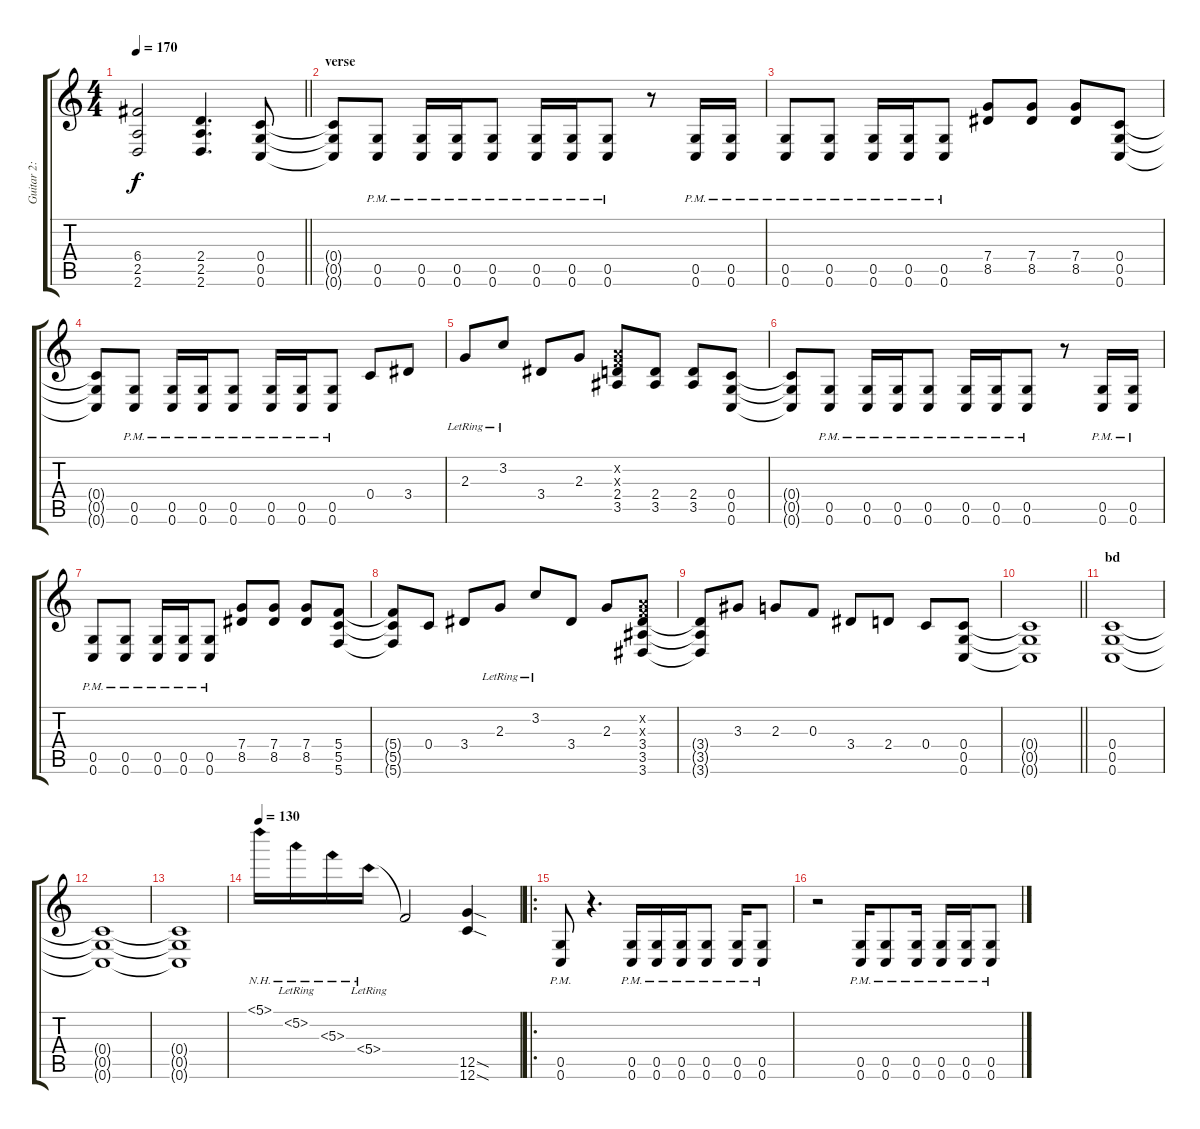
\track ("Guitar 2: Maarten" "Guitar 2: ") {instrument distortionguitar}
\staff {score tabs}
\tuning (D4 A3 F3 C3 G2 C2) {hide}
\ts (4 4)
\tempo 170
\clef g2
\barLineRight lightlight
\ks c
(6.4 2.5 2.6).2{dy f} (2.4 2.5 2.6).4{d} (0.4 0.5 0.6).8 |
\section ("" "verse")
(0.4{t} 0.5{t} 0.6{t}).8 (0.5{pm} 0.6).8 (0.5{pm} 0.6).16 (0.5{pm} 0.6).16 (0.5{pm} 0.6).8 (0.5{pm} 0.6).16 (0.5{pm} 0.6).16 (0.5{pm} 0.6).8 r.8 (0.5{pm} 0.6).16 (0.5{pm} 0.6).16 |
(0.5{pm} 0.6).8 (0.5{pm} 0.6).8 (0.5{pm} 0.6).16 (0.5{pm} 0.6).16 (0.5{pm} 0.6).8 (7.4 8.5).8 (7.4 8.5).8 (7.4 8.5).8 (0.4 0.5 0.6).8 |
(0.4{t} 0.5{t} 0.6{t}).8 (0.5{pm} 0.6).8 (0.5{pm} 0.6).16 (0.5{pm} 0.6).16 (0.5{pm} 0.6).8 (0.5{pm} 0.6).16 (0.5{pm} 0.6).16 (0.5{pm} 0.6).8 0.4.8 3.4.8 |
2.3{lr}.8 3.2{lr}.8 3.4.8 2.3.8 (0.2{x} 0.3{x} 2.4 3.5).8 (2.4 3.5).8 (2.4 3.5).8 (0.4 0.5 0.6).8 |
(0.4{t} 0.5{t} 0.6{t}).8 (0.5{pm} 0.6).8 (0.5{pm} 0.6).16 (0.5{pm} 0.6).16 (0.5{pm} 0.6).8 (0.5{pm} 0.6).16 (0.5{pm} 0.6).16 (0.5{pm} 0.6).8 r.8 (0.5{pm} 0.6).16 (0.5{pm} 0.6).16 |
(0.5{pm} 0.6).8 (0.5{pm} 0.6).8 (0.5{pm} 0.6).16 (0.5{pm} 0.6).16 (0.5{pm} 0.6).8 (7.4 8.5).8 (7.4 8.5).8 (7.4 8.5).8 (5.4 5.5 5.6).8 |
(5.4{t} 5.5{t} 5.6{t}).8 0.4.8 3.4.8 2.3{lr}.8 3.2{lr}.8 3.4.8 2.3.8 (0.2{x} 0.3{x} 3.4 3.5 3.6).8 |
(3.4{t} 3.5{t} 3.6{t}).8 3.3.8 2.3.8 0.3.8 3.4.8 2.4.8 0.4.8 (0.4 0.5 0.6).8 |
\barLineRight lightlight
(0.4{t} 0.5{t} 0.6{t}).1 |
\section ("" "bd")
(0.4 0.5 0.6).1 |
(0.4{t} 0.5{t} 0.6{t}).1 |
(0.4{t} 0.5{t} 0.6{t}).1 |
\tempo 130
5.1{nh}.16 5.2{nh lr}.16 5.3{nh}.16 5.4{nh lr}.16 5.4{t}.2 (12.5{sod} 12.6{sod}).4 |
\ro
(0.5{pm} 0.6).8 r.4{d} (0.5{pm} 0.6).16 (0.5{pm} 0.6).16 (0.5{pm} 0.6).16 (0.5{pm} 0.6).8 (0.5{pm} 0.6).16 (0.5{pm} 0.6).8 |
r.2 (0.5{pm} 0.6).16 (0.5{pm} 0.6).8 (0.5{pm} 0.6).16 (0.5{pm} 0.6).16 (0.5{pm} 0.6).16 (0.5{pm} 0.6).8
